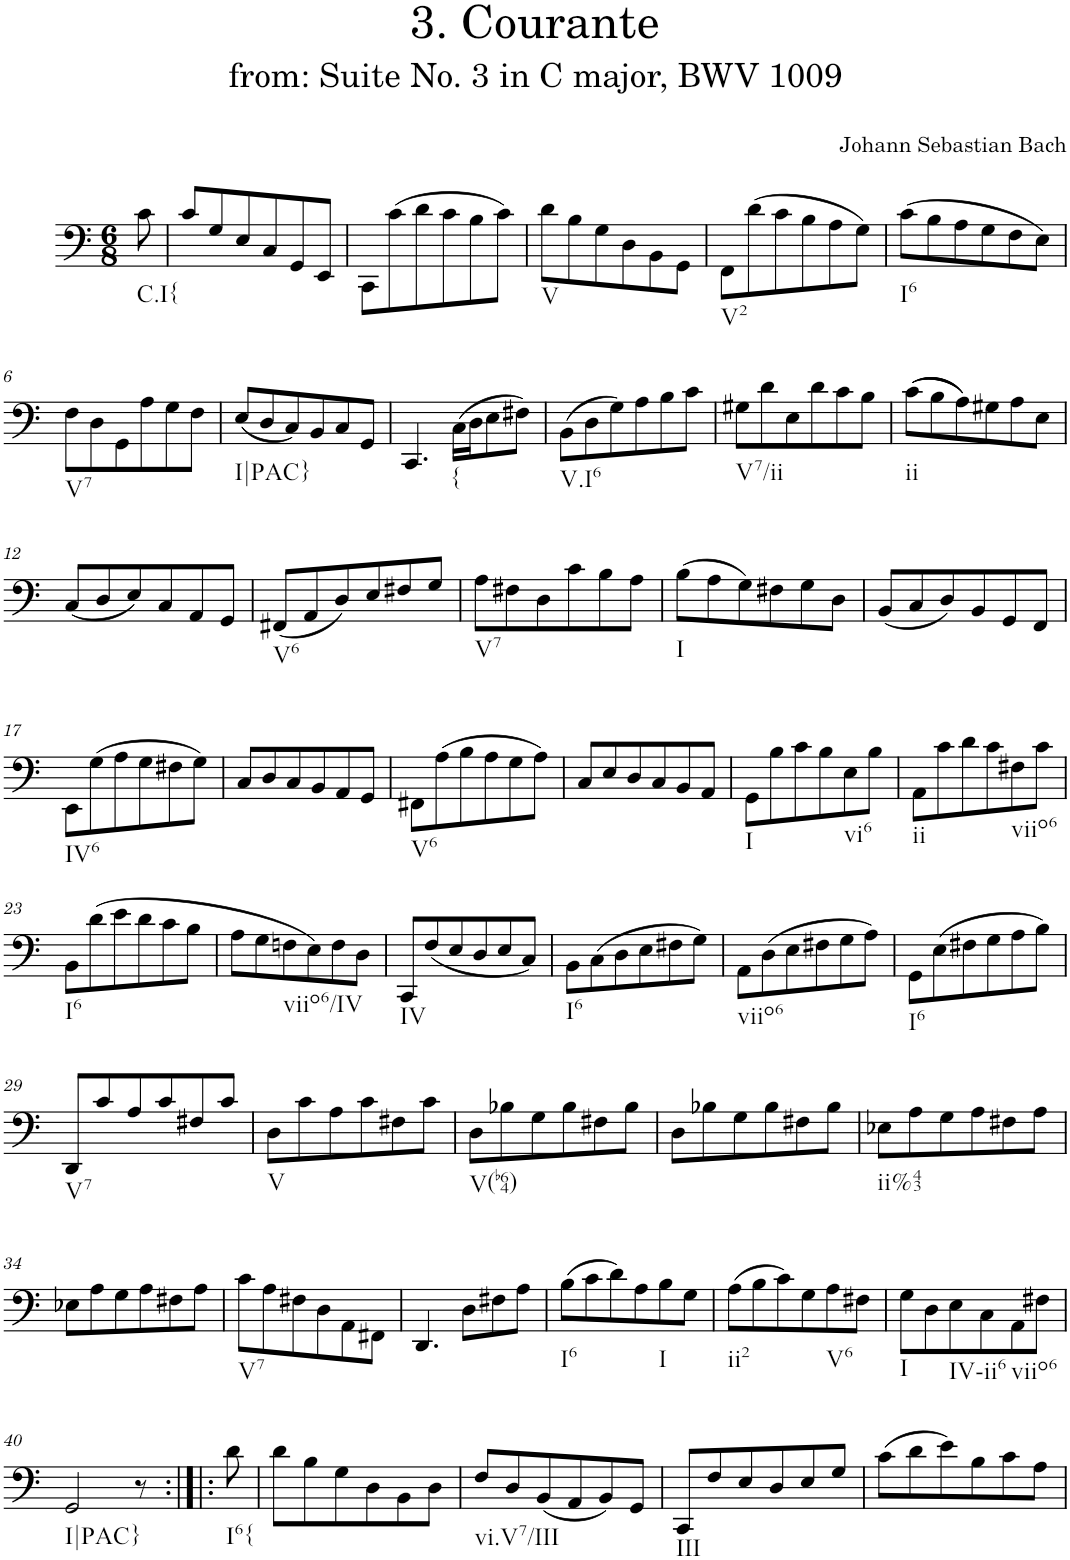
**kern
*part1
*staff1
*I"Piano
*I'Pno.
*clefF4
*k[]
*M6/8
=
!LO:TX:b:t=C.I{
8c\
=1
8c/L
8G/
8E/
8C/
8GG/
8EE/J
=2
8CC\L
(8c\
8d\
8c\
8B\
8c\J)
=3
!LO:TX:b:t=V
8d\L
8B\
8G\
8D\
8BB\
8GG\J
=4
!LO:TX:b:t=V2
8FF\L
(8d\
8c\
8B\
8A\
8G\J)
=5
!LO:TX:b:t=I6
(8c\L
8B\
8A\
8G\
8F\
8E\J)
!!LO:LB:g=z
=6
!LO:TX:b:t=V7
8F\L
8D\
8GG\
8A\
8G\
8F\J
=7
!LO:TX:b:t=I|PAC}
(8E/L
8D/
8C/)
8BB/
8C/
8GG/J
=8
4.CC/
!LO:TX:b:t={
(16C\LL
16D\J
8E\
8F#X\J)
=9
!LO:TX:b:t=V.I6
(8BB\L
8D\
8G\)
8A\
8B\
8c\J
=10
!LO:TX:b:t=V7/ii
8G#X\L
8d\
8E\
8d\
8c\
8B\J
=11
!LO:TX:b:t=ii
((8c\L
8B\
8A\))
8G#X\
8A\
8E\J
!!LO:LB:g=z
=12
(8C/L
8D/
8E/)
8C/
8AA/
8GG/J
=13
!LO:TX:b:t=V6
(8FF#X/L
8AA/
8D/)
8E/
8F#X/
8G/J
=14
!LO:TX:b:t=V7
8A\L
8F#X\
8D\
8c\
8B\
8A\J
=15
!LO:TX:b:t=I
(8B\L
8A\
8G\)
8F#X\
8G\
8D\J
=16
(8BB/L
8C/
8D/)
8BB/
8GG/
8FF/J
!!LO:LB:g=z
=17
!LO:TX:b:t=IV6
8EE\L
(8G\
8A\
8G\
8F#X\
8G\J)
=18
8C/L
8D/
8C/
8BB/
8AA/
8GG/J
=19
!LO:TX:b:t=V6
8FF#X\L
(8A\
8B\
8A\
8G\
8A\J)
=20
8C/L
8E/
8D/
8C/
8BB/
8AA/J
=21
!LO:TX:b:t=I
8GG\L
8B\
8c\
8B\
!LO:TX:b:t=vi6
8E\
8B\J
=22
!LO:TX:b:t=ii
8AA\L
8c\
8d\
8c\
!LO:TX:b:t=viio6
8F#X\
8c\J
!!LO:LB:g=z
=23
!LO:TX:b:t=I6
8BB\L
(8d\
8e\
8d\
8c\
8B\J
=24
8A\L
8G\
!LO:TX:b:t=viio6/IV
8Fn\
8E\)
8F\
8D\J
=25
!LO:TX:b:t=IV
8CC/L
(8F/
8E/
8D/
8E/
8C/J)
=26
!LO:TX:b:t=I6
8BB\L
(8C\
8D\
8E\
8F#X\
8G\J)
=27
!LO:TX:b:t=viio6
8AA\L
(8D\
8E\
8F#X\
8G\
8A\J)
=28
!LO:TX:b:t=I6
8GG\L
(8E\
8F#X\
8G\
8A\
8B\J)
!!LO:LB:g=z
=29
!LO:TX:b:t=V7
8DD/L
8c/
8A/
8c/
8F#X/
8c/J
=30
!LO:TX:b:t=V
8D\L
8c\
8A\
8c\
8F#X\
8c\J
=31
!LO:TX:b:t=V(b64)
8D\L
8B-X\
8G\
8B-\
8F#X\
8B-\J
=32
8D\L
8B-X\
8G\
8B-\
8F#X\
8B-\J
=33
!LO:TX:b:t=ii%43
8E-X\L
8A\
8G\
8A\
8F#X\
8A\J
!!LO:LB:g=z
=34
8E-X\L
8A\
8G\
8A\
8F#X\
8A\J
=35
!LO:TX:b:t=V7
8c\L
8A\
8F#X\
8D\
8AA\
8FF#X\J
=36
4.DD/
8D\L
8F#X\
8A\J
=37
!LO:TX:b:t=I6
(8B\L
8c\
8d\)
8A\
!LO:TX:b:t=I
8B\
8G\J
=38
!LO:TX:b:t=ii2
(8A\L
8B\
8c\)
8G\
!LO:TX:b:t=V6
8A\
8F#X\J
=39
!LO:TX:b:t=I
8G\L
8D\
!LO:TX:b:t=IV-ii6
8E\
8C\
!LO:TX:b:t=viio6
8AA\
8F#X\J
!!LO:LB:g=z
=40
!LO:TX:b:t=I|PAC}
2GG/
8r
=40X1:|!|:
!LO:TX:b:t=I6{
8d\
=41
8d\L
8B\
8G\
8D\
8BB\
8D\J
=42
!LO:TX:b:t=vi.V7/III
8F/L
8D/
(8BB/
8AA/
8BB/)
8GG/J
=43
!LO:TX:b:t=III
8CC/L
8F/
8E/
8D/
8E/
8G/J
=44
(8c\L
8d\
8e\)
8B\
8c\
8A\J
=
*-
